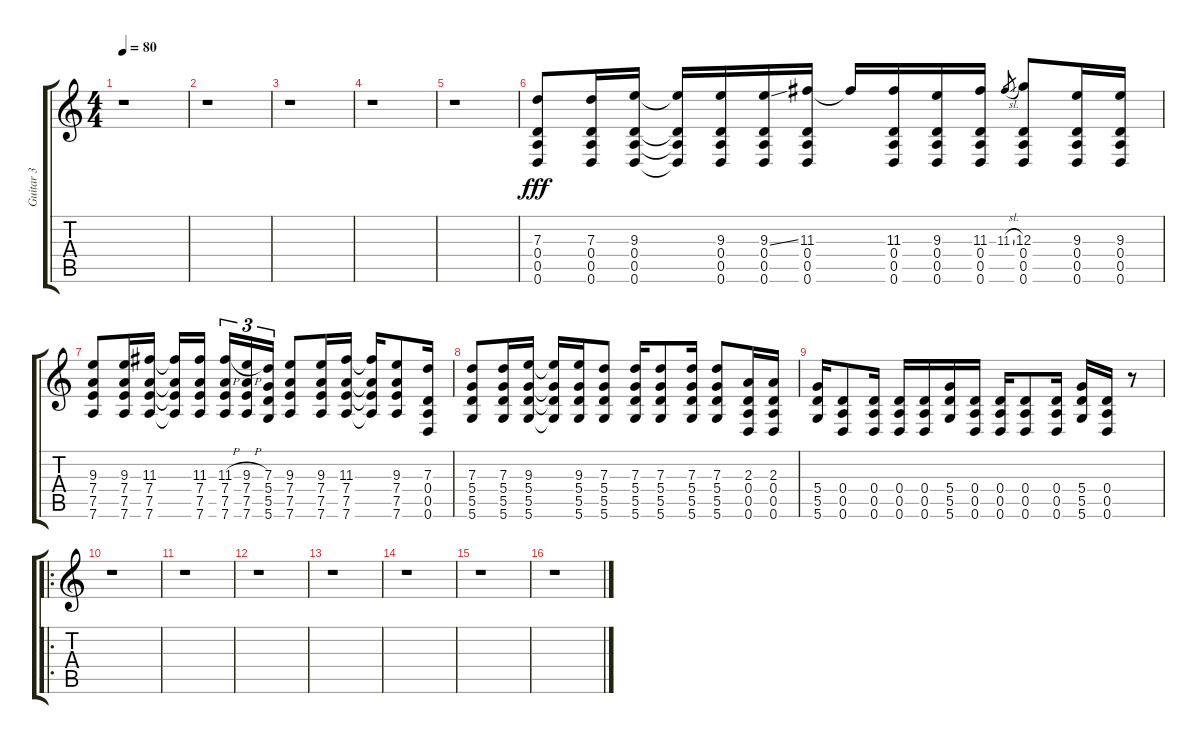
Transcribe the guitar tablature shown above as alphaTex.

\track ("Guitar 3" "Guitar 3") {instrument distortionguitar}
\staff {score tabs}
\tuning (E4 B3 G3 D3 A2 D2) {hide}
\ts (4 4)
\tempo 80
\clef g2
\ks c
r.1{dy fff instrument distortionguitar} |
r.1 |
r.1 |
r.1 |
r.1 |
(7.3 0.4 0.5 0.6).8 (7.3 0.4 0.5 0.6).16 (9.3 0.4 0.5 0.6).16 (9.3{t} 0.4{t} 0.5{t} 0.6{t}).16 (9.3 0.4 0.5 0.6).16 (9.3{ss} 0.4 0.5 0.6).16 (11.3 0.4 0.5 0.6).16 11.3{t}.16 (11.3 0.4 0.5 0.6).16 (9.3 0.4 0.5 0.6).16 (11.3 0.4 0.5 0.6).16 11.3{sl}.8{gr} (12.3 0.4 0.5 0.6).8 (9.3 0.4 0.5 0.6).16 (9.3 0.4 0.5 0.6).16 |
(9.3 7.4 7.5 7.6).8 (9.3 7.4 7.5 7.6).16 (11.3 7.4 7.5 7.6).16 (11.3{t} 7.4{t} 7.5{t} 7.6{t}).16 (11.3 7.4 7.5 7.6).16 (11.3{h} 7.4 7.5 7.6).16{tu (3 2)} (9.3{h} 7.4 7.5 7.6).16{tu (3 2)} (7.3 5.4 5.5 5.6).16{tu (3 2)} (9.3 7.4 7.5 7.6).8 (9.3 7.4 7.5 7.6).16 (11.3 7.4 7.5 7.6).16 (11.3{t} 7.4{t} 7.5{t} 7.6{t}).16 (9.3 7.4 7.5 7.6).8 (7.3 0.4 0.5 0.6).16 |
(7.3 5.4 5.5 5.6).8 (7.3 5.4 5.5 5.6).16 (9.3 5.4 5.5 5.6).16 (9.3{t} 5.4{t} 5.5{t} 5.6{t}).16 (9.3 5.4 5.5 5.6).16 (7.3 5.4 5.5 5.6).8 (7.3 5.4 5.5 5.6).16 (7.3 5.4 5.5 5.6).8 (7.3 5.4 5.5 5.6).16 (7.3 5.4 5.5 5.6).8 (2.3 0.4 0.5 0.6).16 (2.3 0.4 0.5 0.6).16 |
(5.4 5.5 5.6).16 (0.4 0.5 0.6).8 (0.4 0.5 0.6).16 (0.4 0.5 0.6).16 (0.4 0.5 0.6).16 (5.4 5.5 5.6).16 (0.4 0.5 0.6).16 (0.4 0.5 0.6).16 (0.4 0.5 0.6).8 (0.4 0.5 0.6).16 (5.4 5.5 5.6).16 (0.4 0.5 0.6).16 r.8 |
\ro
r.1 |
r.1 |
r.1 |
r.1 |
r.1 |
r.1 |
r.1
